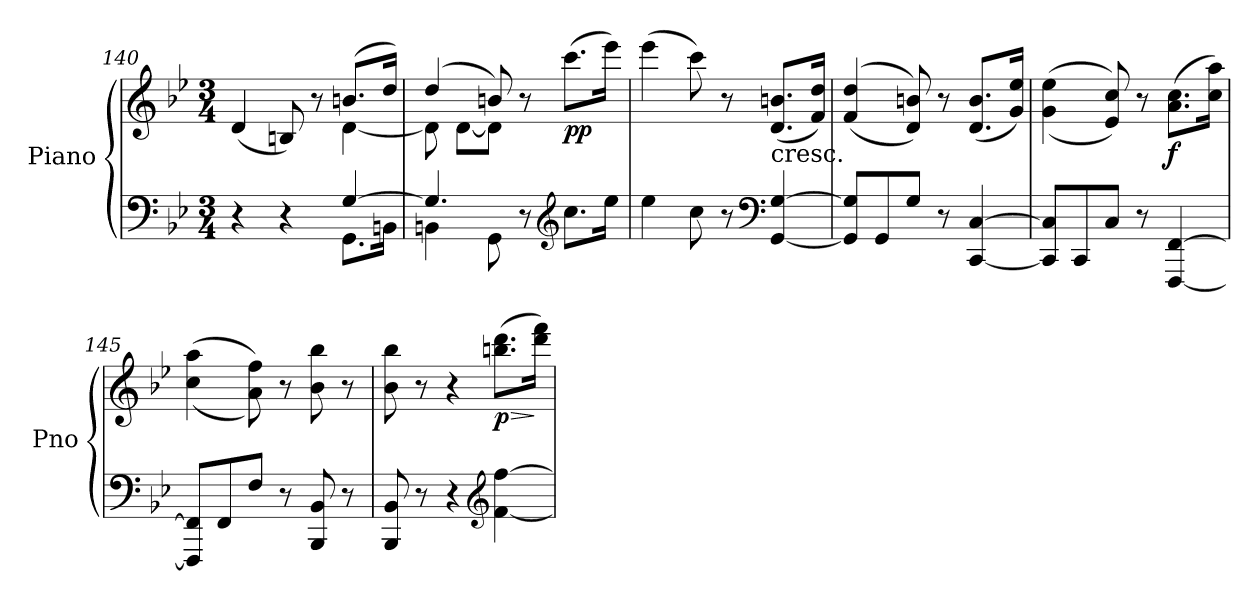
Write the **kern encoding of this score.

**kern	**kern	**dynam
*part1	*part1	*part1
*staff2	*staff1	*staff1/2
*I"Piano	*	*
*I'Pno	*	*
*clefF4	*clefG2	*
*k[b-e-]	*k[b-e-]	*
*B-:	*B-:	*
*M3/4	*M3/4	*
=140	=140	=140
*^	*^	*
4r	2ryy	(4d/	2ryy	.
4r	.	8Bn/)	.	.
.	.	8r	.	.
[4G/	8.GG\L	(8.bn/L	[4d\	.
.	16BBn\Jk	16dd/Jk)	.	.
=141	=141	=141	=141	=141
4.G/]	4BBn\	(4dd/	8d\]	.
.	.	.	[8d\L	.
.	8GG\	8bn/)	8d\J]	.
8r	4.ryy	8r	4.ryy	.
*clefG2	*	*	*	*
!	!	!	!	!LO:DY:b
8.cc\L	.	(8.ccc\L	.	pp
16ee-\Jk	.	16eee-\Jk)	.	.
*v	*v	*	*	*
*	*v	*v	*
=142	=142	=142
4ee-\	(4eee-\	.
8cc\	8ccc\)	.
8r	8r	.
*clefF4	*	*
!	!LO:TX:b:t=cresc.	!
[4GG/ [4G/	(8.d/ 8.bn/L	.
.	16f/ 16dd/Jk)	.
!!LO:LB:g=z
=143	=143	=143
8GG/] 8G/]L	((4f/ 4dd/	.
8GG/	.	.
8G/J	8d/ 8bn/))	.
8r	8r	.
[4CC/ [4C/	(8.d/ 8.b/L	.
.	16g/ 16ee-/Jk)	.
=144	=144	=144
8CC/] 8C/]L	((4g\ 4ee-\	.
8CC/	.	.
8C/J	8e-/ 8cc/))	.
8r	8r	.
!	!	!LO:DY:b
[4FFF/ [4FF/	(8.a\ 8.cc\L	f
.	16cc\ 16aa\Jk)	.
=145	=145	=145
8FFF/] 8FF/]L	((4cc\ 4aa\	.
8FF/	.	.
8F/J	8a\ 8ff\))	.
8r	8r	.
8BBB-/ 8BB-/	8b-\ 8bb-\	.
8r	8r	.
=146	=146	=146
8BBB-/ 8BB-/	8b-\ 8bb-\	.
8r	8r	.
4r	4r	.
*clefG2	*	*
!	!	!LO:HP:b
!	!	!LO:DY:n=1:b
[4f\ [4ff\	(8.bbn\ 8.ddd\L	> p
.	16ddd\ 16fff\Jk)	]
=	=	=
*-	*-	*-
